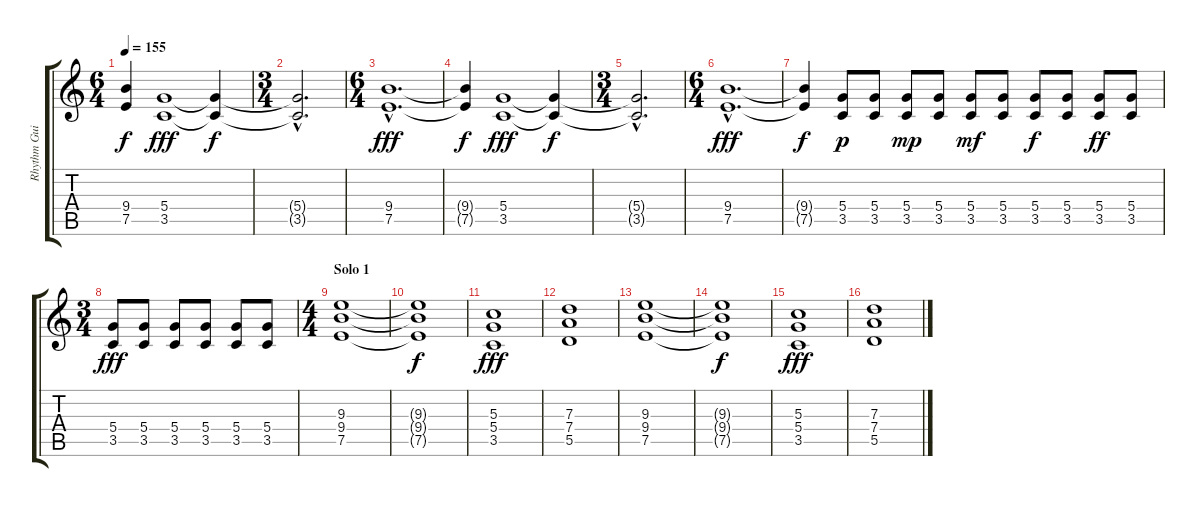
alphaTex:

\track ("Rhythm Guitar" "Rhythm Gui") {instrument distortionguitar}
\staff {score tabs}
\tuning (E4 B3 G3 D3 A2 E2) {hide}
\ts (6 4)
\tempo 155
\clef g2
\ks c
(9.4{t} 7.5{t}).4{dy f} (5.4 3.5).1{dy fff} (5.4{t} 3.5{t}).4{dy f} |
\ts (3 4)
(5.4{hac t} 3.5{hac t}).2{d} |
\ts (6 4)
(9.4{hac} 7.5{hac}).1{d dy fff} |
(9.4{t} 7.5{t}).4{dy f} (5.4 3.5).1{dy fff} (5.4{t} 3.5{t}).4{dy f} |
\ts (3 4)
(5.4{hac t} 3.5{hac t}).2{d} |
\ts (6 4)
(9.4{hac} 7.5{hac}).1{d dy fff} |
(9.4{t} 7.5{t}).4{dy f} (5.4 3.5).8{dy p} (5.4 3.5).8 (5.4 3.5).8{dy mp} (5.4 3.5).8 (5.4 3.5).8{dy mf} (5.4 3.5).8 (5.4 3.5).8{dy f} (5.4 3.5).8 (5.4 3.5).8{dy ff} (5.4 3.5).8 |
\ts (3 4)
(5.4 3.5).8{dy fff} (5.4 3.5).8 (5.4 3.5).8 (5.4 3.5).8 (5.4 3.5).8 (5.4 3.5).8 |
\ts (4 4)
\section ("" "Solo 1")
(9.3 9.4 7.5).1 |
(9.3{t} 9.4{t} 7.5{t}).1{dy f} |
(5.3 5.4 3.5).1{dy fff} |
(7.3 7.4 5.5).1 |
(9.3 9.4 7.5).1 |
(9.3{t} 9.4{t} 7.5{t}).1{dy f} |
(5.3 5.4 3.5).1{dy fff} |
(7.3 7.4 5.5).1
